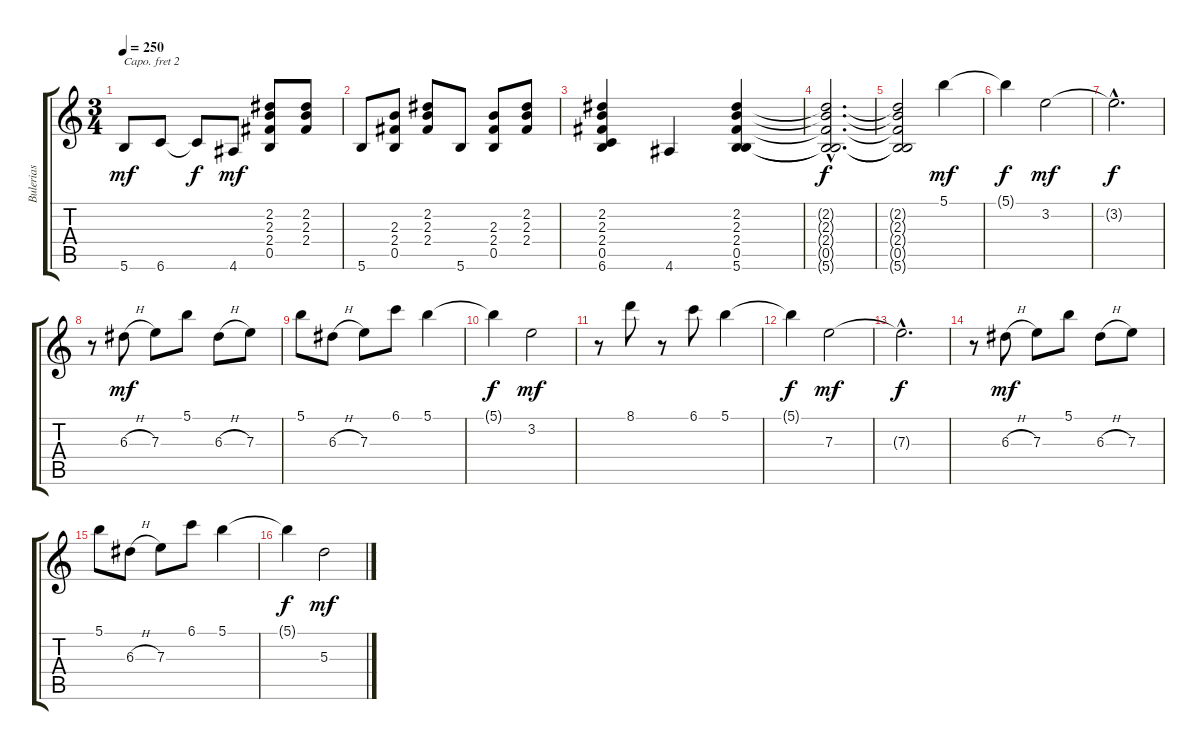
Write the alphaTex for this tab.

\track ("Bulerias" "Bulerias") {instrument acousticguitarnylon}
\staff {score tabs}
\capo 2
\tuning (E4 B3 G3 D3 A2 E2) {hide}
\ts (3 4)
\tempo 250
\clef g2
\ks c
5.6.8{dy mf} 6.6.8 6.6{t}.8{dy f} 4.6.8{dy mf} (2.2 2.3 2.4 0.5).8 (2.2 2.3 2.4).8 |
5.6.8 (2.3 2.4 0.5).8 (2.2 2.3 2.4).8 5.6.8 (2.3 2.4 0.5).8 (2.2 2.3 2.4).8 |
(2.2 2.3 2.4 0.5 6.6).4 4.6.4 (2.2 2.3 2.4 0.5 5.6).4 |
(2.2{hac t} 2.3{hac t} 2.4{hac t} 0.5{hac t} 5.6{hac t}).2{d dy f} |
(2.2{t} 2.3{t} 2.4{t} 0.5{t} 5.6{t}).2 5.1.4{dy mf} |
5.1{t}.4{dy f} 3.2.2{dy mf} |
3.2{hac t}.2{d dy f} |
r.8 6.3{h}.8{dy mf} 7.3.8 5.1.8 6.3{h}.8 7.3.8 |
5.1.8 6.3{h}.8 7.3.8 6.1.8 5.1.4 |
5.1{t}.4{dy f} 3.2.2{dy mf} |
r.8 8.1.8 r.8 6.1.8 5.1.4 |
5.1{t}.4{dy f} 7.3.2{dy mf} |
7.3{hac t}.2{d dy f} |
r.8 6.3{h}.8{dy mf} 7.3.8 5.1.8 6.3{h}.8 7.3.8 |
5.1.8 6.3{h}.8 7.3.8 6.1.8 5.1.4 |
5.1{t}.4{dy f} 5.3.2{dy mf}
